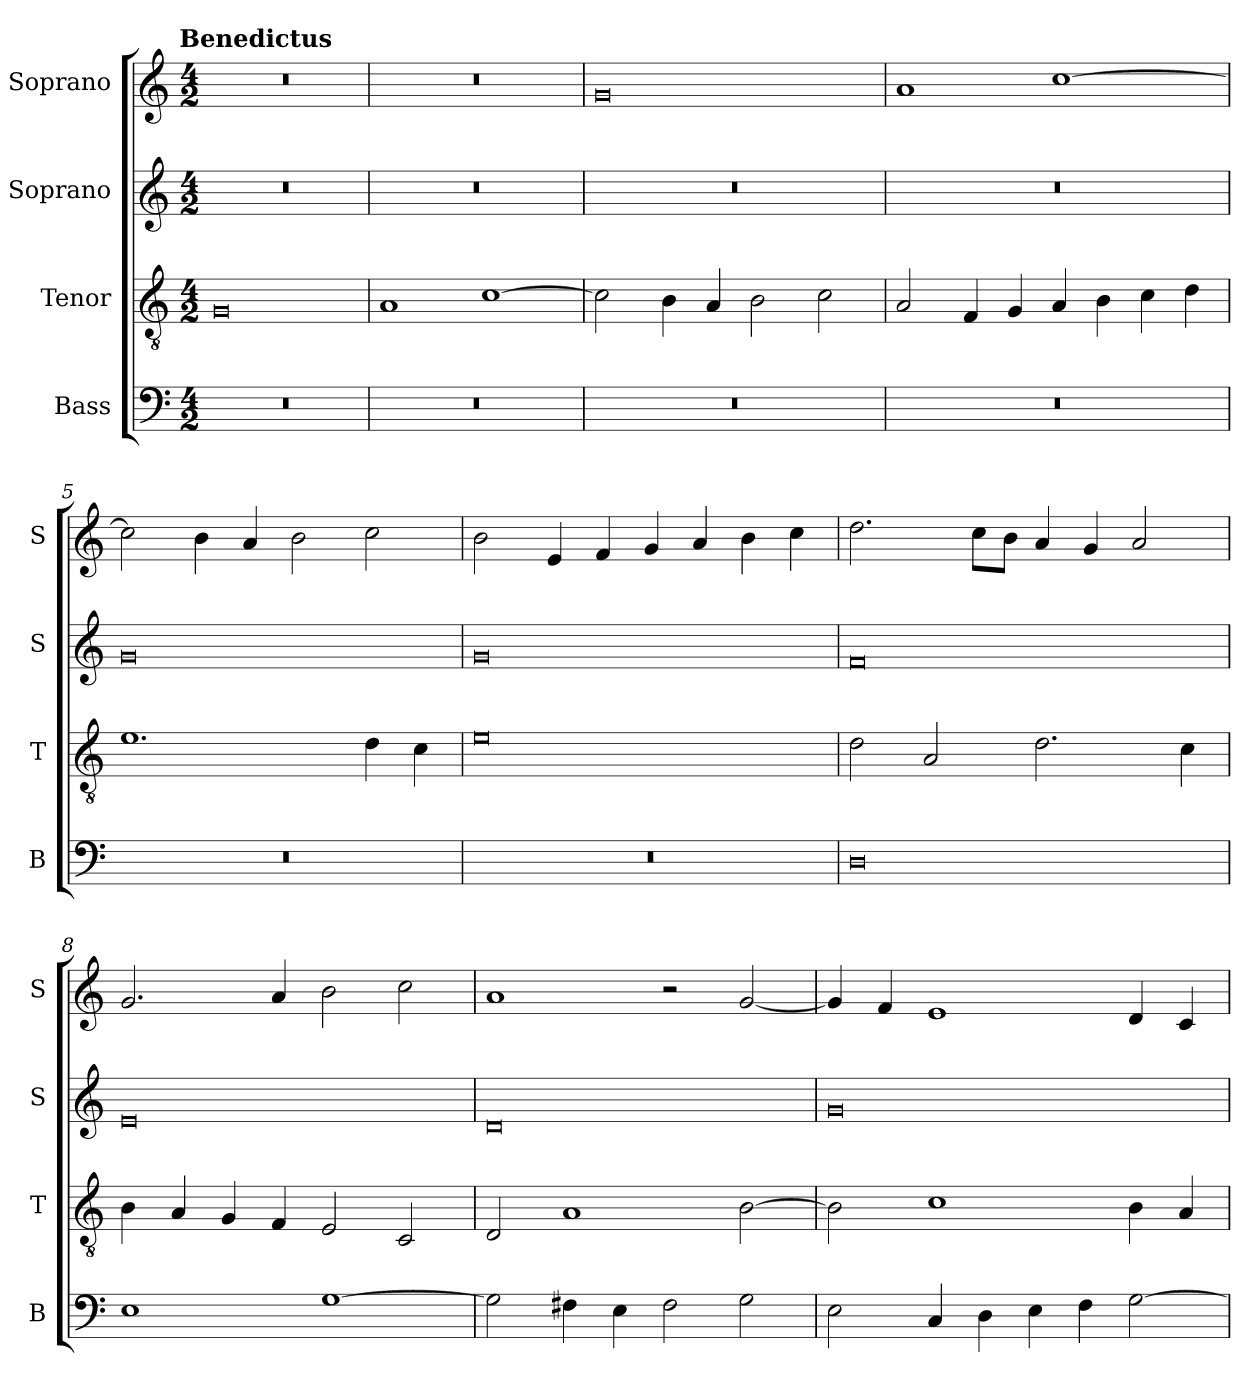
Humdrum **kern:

**kern	**kern	**kern	**kern
*part4	*part3	*part2	*part1
*staff4	*staff3	*staff2	*staff1
*I"Bass	*I"Tenor	*I"Soprano	*I"Soprano
*I'B	*I'T	*I'S	*I'S
*clefF4	*clefGv2	*clefG2	*clefG2
*k[]	*k[]	*k[]	*k[]
*G:mix	*G:mix	*G:mix	*G:mix
!!LO:TX:omd:t=Benedictus
*M4/2	*M4/2	*M4/2	*M4/2
=1	=1	=1	=1
0r	0G	0r	0r
=2	=2	=2	=2
0r	1A	0r	0r
.	[1c	.	.
=3	=3	=3	=3
0r	2c]	0r	0g
.	4B	.	.
.	4A	.	.
.	2B	.	.
.	2c	.	.
=4	=4	=4	=4
0r	2A	0r	1a
.	4F	.	.
.	4G	.	.
.	4A	.	[1cc
.	4B	.	.
.	4c	.	.
.	4d	.	.
=5	=5	=5	=5
0r	1.e	0g	2cc]
.	.	.	4b
.	.	.	4a
.	.	.	2b
.	4d	.	2cc
.	4c	.	.
=6	=6	=6	=6
0r	0e	0g	2b
.	.	.	4e
.	.	.	4f
.	.	.	4g
.	.	.	4a
.	.	.	4b
.	.	.	4cc
=7	=7	=7	=7
0D	2d	0f	2.dd
.	2A	.	.
.	.	.	8cc\L
.	.	.	8b\J
.	2.d	.	4a
.	.	.	4g
.	.	.	2a
.	4c	.	.
=8	=8	=8	=8
1E	4B	0e	2.g
.	4A	.	.
.	4G	.	.
.	4F	.	4a
[1G	2E	.	2b
.	2C	.	2cc
=9	=9	=9	=9
2G]	2D	0d	1a
4F#X	1A	.	.
4E	.	.	.
2F#	.	.	2r
2G	[2B	.	[2g
=10	=10	=10	=10
2E	2B]	0g	4g]
.	.	.	4f
4C	1c	.	1e
4D	.	.	.
4E	.	.	.
4F	.	.	.
[2G	4B	.	4d
.	4A	.	4c
=	=	=	=
*-	*-	*-	*-
